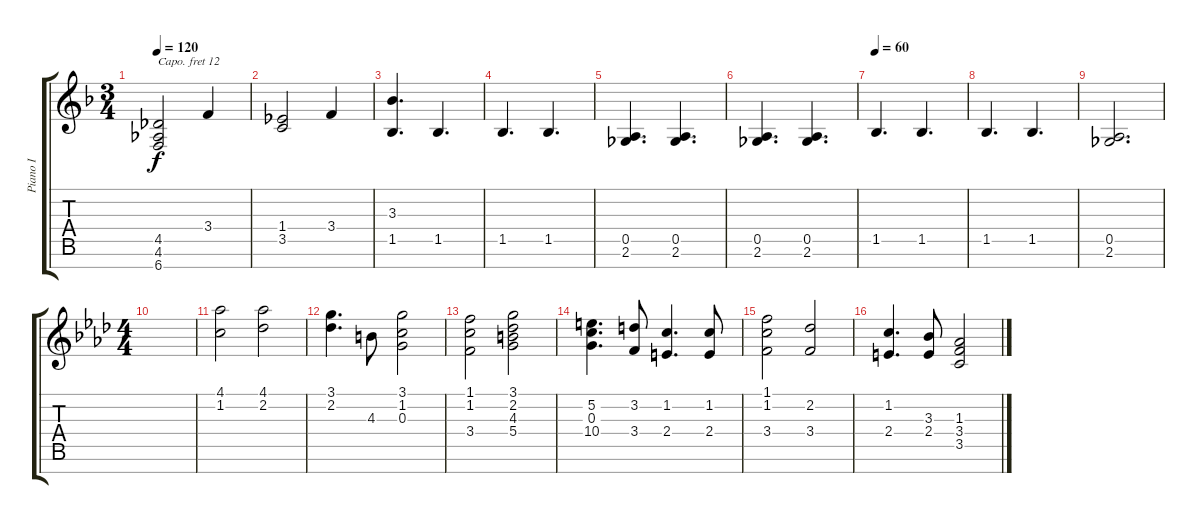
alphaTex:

\track ("Piano I" "Piano I") {instrument acousticgrandpiano}
\staff {score tabs}
\capo 12
\tuning (E4 B3 G3 D3 A2 E2 B1) {hide}
\ts (3 4)
\tempo 120
\clef g2
\ks f
(4.5 4.6 6.7).2{dy f} 3.4.4 |
(1.4 3.5).2 3.4.4 |
(3.3 1.5).4{d} 1.5.4{d} |
1.5.4{d} 1.5.4{d} |
(0.5 2.6).4{d} (0.5 2.6).4{d} |
(0.5 2.6).4{d} (0.5 2.6).4{d} |
\tempo 60
1.5.4{d} 1.5.4{d} |
1.5.4{d} 1.5.4{d} |
(0.5 2.6).2{d} |
\ts (4 4)
\ks ab
|
(4.1 1.2).2 (4.1 2.2).2 |
(3.1 2.2).4{d} 4.3.8 (3.1 1.2 0.3).2 |
(1.1 1.2 3.4).2 (3.1 2.2 4.3 5.4).2 |
(5.2 0.3 10.4).4{d} (3.2 3.4).8 (1.2 2.4).4{d} (1.2 2.4).8 |
(1.1 1.2 3.4).2 (2.2 3.4).2 |
(1.2 2.4).4{d} (3.3 2.4).8 (1.3 3.4 3.5).2
